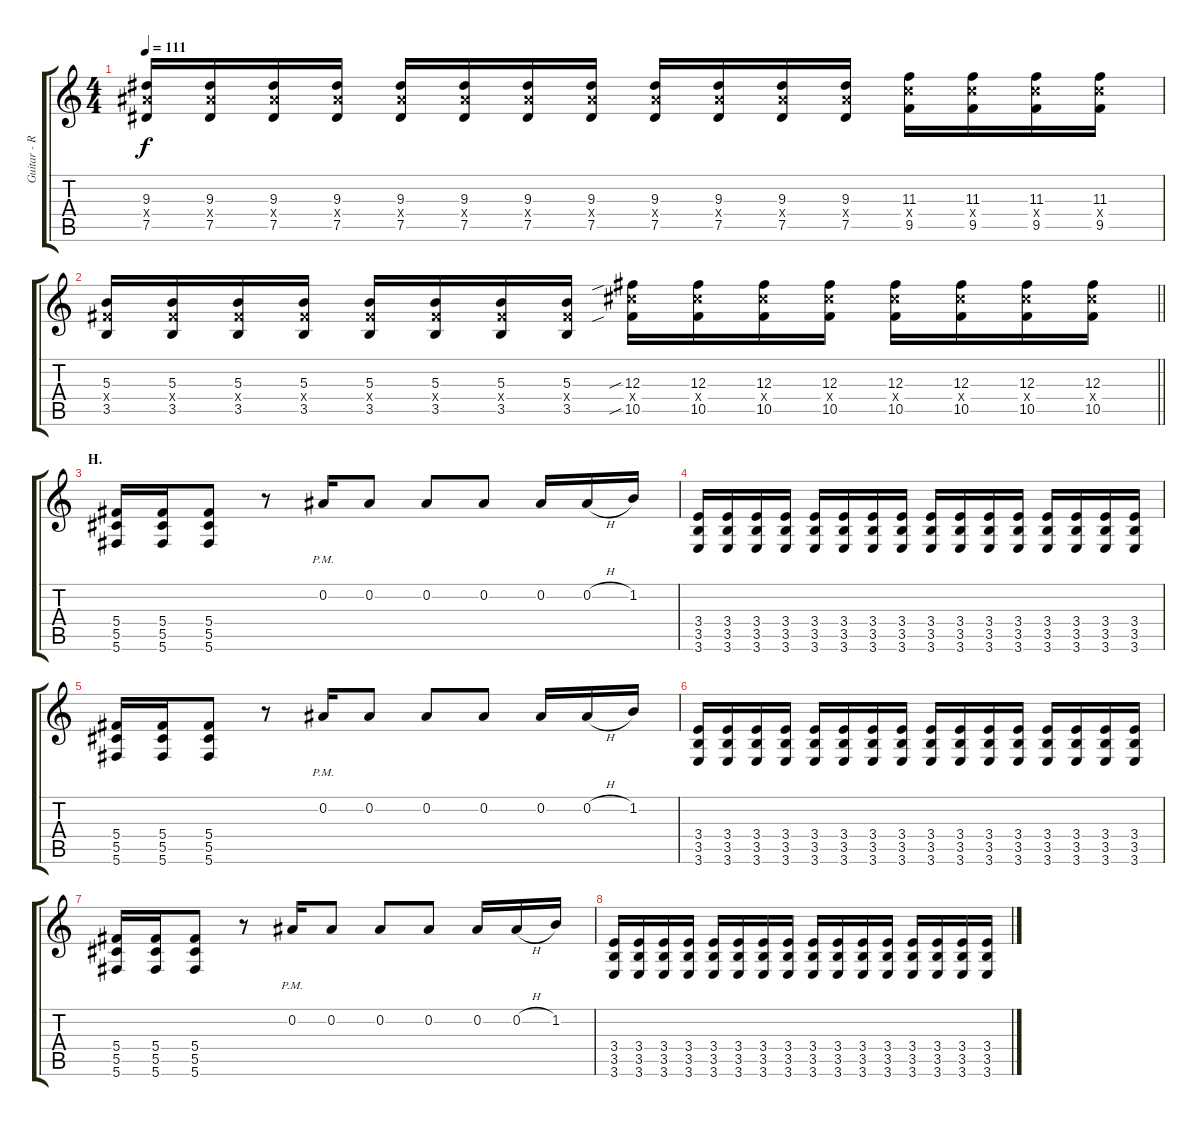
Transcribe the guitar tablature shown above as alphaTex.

\track ("Guitar - Right" "Guitar - R") {instrument distortionguitar}
\staff {score tabs}
\tuning (Eb4 Bb3 Gb3 Db3 Ab2 Db2) {hide}
\ts (4 4)
\tempo 111
\clef g2
\ks c
(9.3 9.4{x} 7.5).16{dy f} (9.3 9.4{x} 7.5).16 (9.3 9.4{x} 7.5).16 (9.3 9.4{x} 7.5).16 (9.3 9.4{x} 7.5).16 (9.3 9.4{x} 7.5).16 (9.3 9.4{x} 7.5).16 (9.3 9.4{x} 7.5).16 (9.3 9.4{x} 7.5).16 (9.3 9.4{x} 7.5).16 (9.3 9.4{x} 7.5).16 (9.3 9.4{x} 7.5).16 (11.3 11.4{x} 9.5).16 (11.3 11.4{x} 9.5).16 (11.3 11.4{x} 9.5).16 (11.3 11.4{x} 9.5).16 |
\barLineRight lightlight
(5.3 5.4{x} 3.5).16 (5.3 5.4{x} 3.5).16 (5.3 5.4{x} 3.5).16 (5.3 5.4{x} 3.5).16 (5.3 5.4{x} 3.5).16 (5.3 5.4{x} 3.5).16 (5.3 5.4{x} 3.5).16 (5.3 5.4{x} 3.5).16 (12.3{sib} 12.4{x} 10.5{sib}).16 (12.3 12.4{x} 10.5).16 (12.3 12.4{x} 10.5).16 (12.3 12.4{x} 10.5).16 (12.3 12.4{x} 10.5).16 (12.3 12.4{x} 10.5).16 (12.3 12.4{x} 10.5).16 (12.3 12.4{x} 10.5).16 |
\section ("" "H.")
(5.4 5.5 5.6).16 (5.4 5.5 5.6).16 (5.4 5.5 5.6).8 r.8 0.2{pm}.16 0.2.8 0.2.8 0.2.8 0.2.16 0.2{h}.16 1.2.16 |
(3.4 3.5 3.6).16 (3.4 3.5 3.6).16 (3.4 3.5 3.6).16 (3.4 3.5 3.6).16 (3.4 3.5 3.6).16 (3.4 3.5 3.6).16 (3.4 3.5 3.6).16 (3.4 3.5 3.6).16 (3.4 3.5 3.6).16 (3.4 3.5 3.6).16 (3.4 3.5 3.6).16 (3.4 3.5 3.6).16 (3.4 3.5 3.6).16 (3.4 3.5 3.6).16 (3.4 3.5 3.6).16 (3.4 3.5 3.6).16 |
(5.4 5.5 5.6).16 (5.4 5.5 5.6).16 (5.4 5.5 5.6).8 r.8 0.2{pm}.16 0.2.8 0.2.8 0.2.8 0.2.16 0.2{h}.16 1.2.16 |
(3.4 3.5 3.6).16 (3.4 3.5 3.6).16 (3.4 3.5 3.6).16 (3.4 3.5 3.6).16 (3.4 3.5 3.6).16 (3.4 3.5 3.6).16 (3.4 3.5 3.6).16 (3.4 3.5 3.6).16 (3.4 3.5 3.6).16 (3.4 3.5 3.6).16 (3.4 3.5 3.6).16 (3.4 3.5 3.6).16 (3.4 3.5 3.6).16 (3.4 3.5 3.6).16 (3.4 3.5 3.6).16 (3.4 3.5 3.6).16 |
(5.4 5.5 5.6).16 (5.4 5.5 5.6).16 (5.4 5.5 5.6).8 r.8 0.2{pm}.16 0.2.8 0.2.8 0.2.8 0.2.16 0.2{h}.16 1.2.16 |
(3.4 3.5 3.6).16 (3.4 3.5 3.6).16 (3.4 3.5 3.6).16 (3.4 3.5 3.6).16 (3.4 3.5 3.6).16 (3.4 3.5 3.6).16 (3.4 3.5 3.6).16 (3.4 3.5 3.6).16 (3.4 3.5 3.6).16 (3.4 3.5 3.6).16 (3.4 3.5 3.6).16 (3.4 3.5 3.6).16 (3.4 3.5 3.6).16 (3.4 3.5 3.6).16 (3.4 3.5 3.6).16 (3.4 3.5 3.6).16
